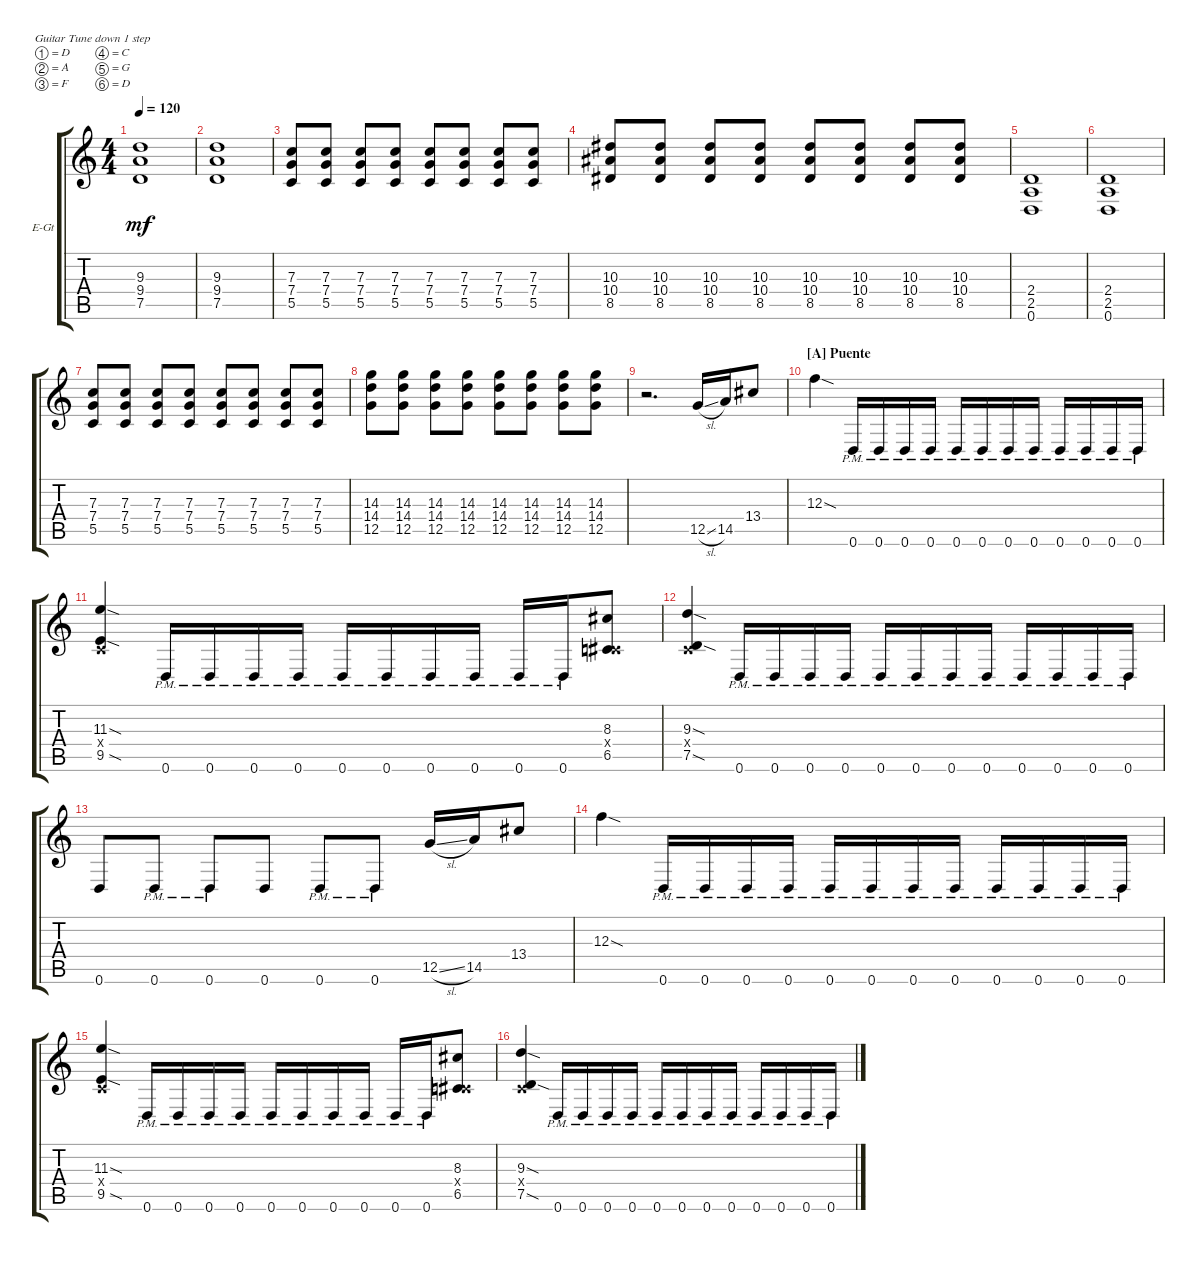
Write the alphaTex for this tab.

\bracketExtendMode groupsimilarinstruments
\firstSystemTrackNameOrientation horizontal
\otherSystemsTrackNameOrientation horizontal
\track ("Guitar 1 Ghoul" "E-Gt") {instrument distortionguitar}
\staff {score tabs}
\tuning (D4 A3 F3 C3 G2 D2)
\ts (4 4)
\tempo 120
\clef g2
\ks c
(7.5 9.4 9.3).1{dy mf} |
(7.5 9.4 9.3).1 |
(5.5 7.4 7.3).8 (5.5 7.4 7.3).8 (5.5 7.4 7.3).8 (5.5 7.4 7.3).8 (5.5 7.4 7.3).8 (5.5 7.4 7.3).8 (5.5 7.4 7.3).8 (5.5 7.4 7.3).8 |
(8.5 10.4 10.3).8 (8.5 10.4 10.3).8 (8.5 10.4 10.3).8 (8.5 10.4 10.3).8 (8.5 10.4 10.3).8 (8.5 10.4 10.3).8 (8.5 10.4 10.3).8 (8.5 10.4 10.3).8 |
(0.6 2.5 2.4).1 |
(2.5 2.4 0.6).1 |
(5.5 7.4 7.3).8 (5.5 7.4 7.3).8 (5.5 7.4 7.3).8 (5.5 7.4 7.3).8 (5.5 7.4 7.3).8 (5.5 7.4 7.3).8 (5.5 7.4 7.3).8 (5.5 7.4 7.3).8 |
(12.5 14.4 14.3).8 (12.5 14.4 14.3).8 (12.5 14.4 14.3).8 (12.5 14.4 14.3).8 (12.5 14.4 14.3).8 (12.5 14.4 14.3).8 (12.5 14.4 14.3).8 (12.5 14.4 14.3).8 |
r.2{d} 12.5{sl}.16 14.5.16 13.4.8 |
\section ("A" "Puente")
12.3{sod}.4 0.6{pm}.16 0.6{pm}.16 0.6{pm}.16 0.6{pm}.16 0.6{pm}.16 0.6{pm}.16 0.6{pm}.16 0.6{pm}.16 0.6{pm}.16 0.6{pm}.16 0.6{pm}.16 0.6{pm}.16 |
(9.5{sod} 0.4{x} 11.3{sod}).4 0.6{pm}.16 0.6{pm}.16 0.6{pm}.16 0.6{pm}.16 0.6{pm}.16 0.6{pm}.16 0.6{pm}.16 0.6{pm}.16 0.6{pm}.16 0.6{pm}.16 (6.5 8.3 0.4{x}).8 |
(7.5{sod} 0.4{x} 9.3{sod}).4 0.6{pm}.16 0.6{pm}.16 0.6{pm}.16 0.6{pm}.16 0.6{pm}.16 0.6{pm}.16 0.6{pm}.16 0.6{pm}.16 0.6{pm}.16 0.6{pm}.16 0.6{pm}.16 0.6{pm}.16 |
0.6.8 0.6{pm}.8 0.6{pm}.8 0.6.8 0.6{pm}.8 0.6{pm}.8 12.5{sl}.16 14.5.16 13.4.8 |
12.3{sod}.4 0.6{pm}.16 0.6{pm}.16 0.6{pm}.16 0.6{pm}.16 0.6{pm}.16 0.6{pm}.16 0.6{pm}.16 0.6{pm}.16 0.6{pm}.16 0.6{pm}.16 0.6{pm}.16 0.6{pm}.16 |
(9.5{sod} 0.4{x} 11.3{sod}).4 0.6{pm}.16 0.6{pm}.16 0.6{pm}.16 0.6{pm}.16 0.6{pm}.16 0.6{pm}.16 0.6{pm}.16 0.6{pm}.16 0.6{pm}.16 0.6{pm}.16 (6.5 8.3 0.4{x}).8 |
(7.5{sod} 0.4{x} 9.3{sod}).4 0.6{pm}.16 0.6{pm}.16 0.6{pm}.16 0.6{pm}.16 0.6{pm}.16 0.6{pm}.16 0.6{pm}.16 0.6{pm}.16 0.6{pm}.16 0.6{pm}.16 0.6{pm}.16 0.6{pm}.16
